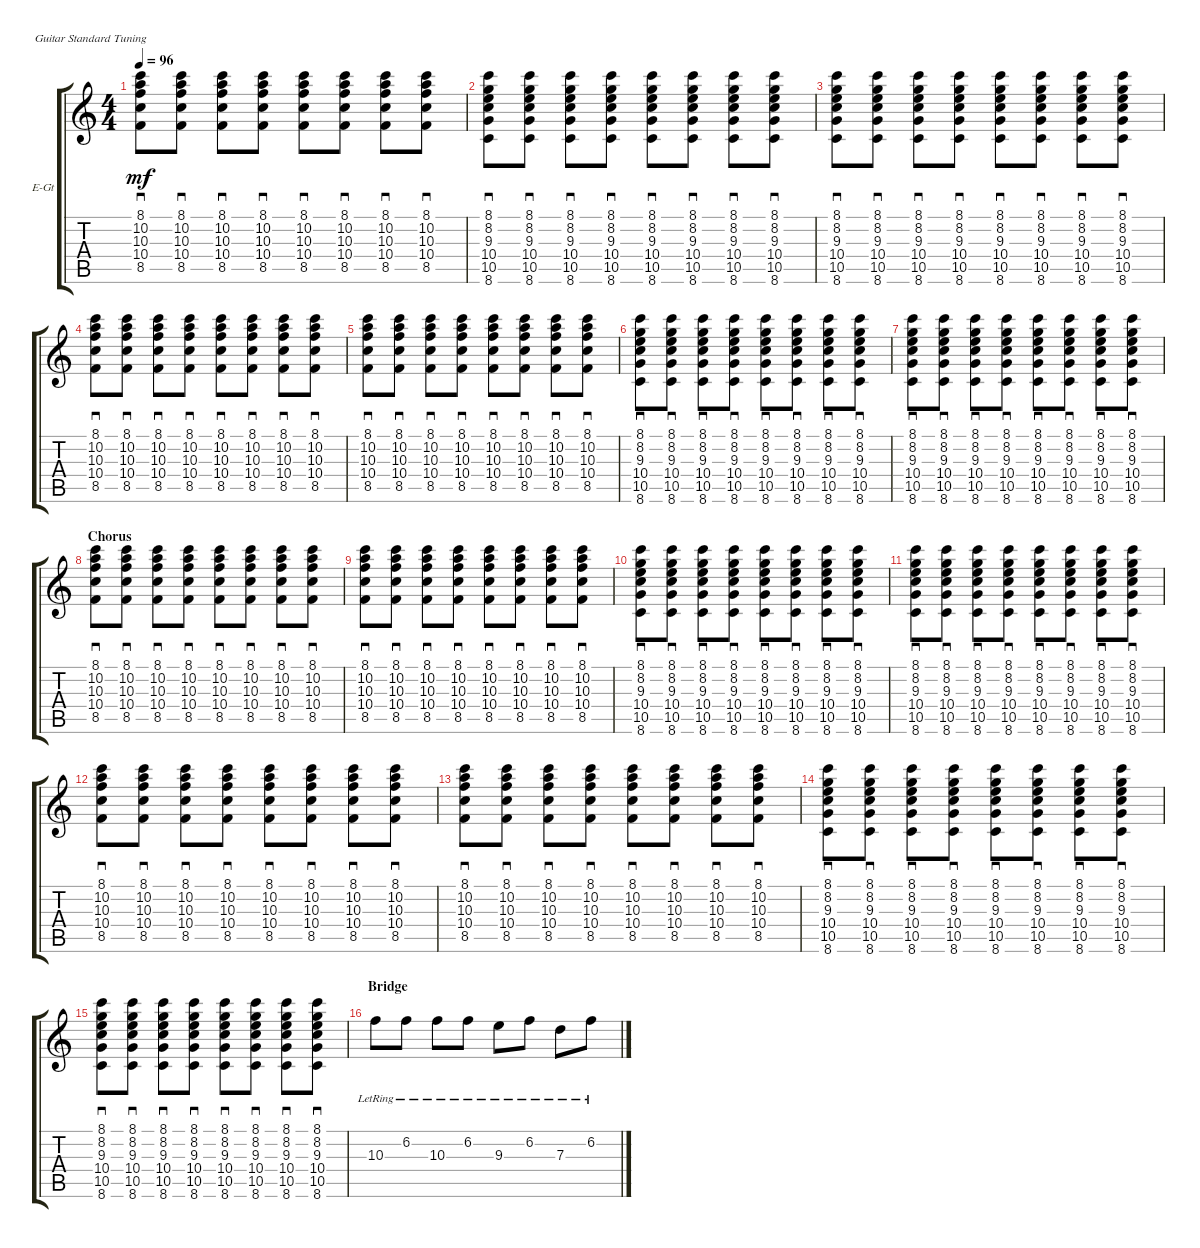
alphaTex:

\defaultSystemsLayout 4
\bracketExtendMode groupsimilarinstruments
\firstSystemTrackNameOrientation horizontal
\otherSystemsTrackNameOrientation horizontal
\track ("Electric Guitar (Drive)" "E-Gt") {instrument overdrivenguitar}
\staff {score tabs}
\tuning (E4 B3 G3 D3 A2 E2)
\ts (4 4)
\tempo 96
\clef g2
\ks c
(8.5 10.4 10.3 10.2 8.1).8{sd dy mf} (8.5 10.4 10.3 10.2 8.1).8{sd} (8.5 10.4 10.3 10.2 8.1).8{sd} (8.5 10.4 10.3 10.2 8.1).8{sd} (8.5 10.4 10.3 10.2 8.1).8{sd} (8.5 10.4 10.3 10.2 8.1).8{sd} (8.5 10.4 10.3 10.2 8.1).8{sd} (8.5 10.4 10.3 10.2 8.1).8{sd} |
(8.6 10.5 10.4 9.3 8.2 8.1).8{sd} (8.6 10.5 10.4 9.3 8.2 8.1).8{sd} (8.6 10.5 10.4 9.3 8.2 8.1).8{sd} (8.6 10.5 10.4 9.3 8.2 8.1).8{sd} (8.6 10.5 10.4 9.3 8.2 8.1).8{sd} (8.6 10.5 10.4 9.3 8.2 8.1).8{sd} (8.6 10.5 10.4 9.3 8.2 8.1).8{sd} (8.6 10.5 10.4 9.3 8.2 8.1).8{sd} |
(8.6 10.5 10.4 9.3 8.2 8.1).8{sd} (8.6 10.5 10.4 9.3 8.2 8.1).8{sd} (8.6 10.5 10.4 9.3 8.2 8.1).8{sd} (8.6 10.5 10.4 9.3 8.2 8.1).8{sd} (8.6 10.5 10.4 9.3 8.2 8.1).8{sd} (8.6 10.5 10.4 9.3 8.2 8.1).8{sd} (8.6 10.5 10.4 9.3 8.2 8.1).8{sd} (8.6 10.5 10.4 9.3 8.2 8.1).8{sd} |
(8.5 10.4 10.3 10.2 8.1).8{sd} (8.5 10.4 10.3 10.2 8.1).8{sd} (8.5 10.4 10.3 10.2 8.1).8{sd} (8.5 10.4 10.3 10.2 8.1).8{sd} (8.5 10.4 10.3 10.2 8.1).8{sd} (8.5 10.4 10.3 10.2 8.1).8{sd} (8.5 10.4 10.3 10.2 8.1).8{sd} (8.5 10.4 10.3 10.2 8.1).8{sd} |
(8.5 10.4 10.3 10.2 8.1).8{sd} (8.5 10.4 10.3 10.2 8.1).8{sd} (8.5 10.4 10.3 10.2 8.1).8{sd} (8.5 10.4 10.3 10.2 8.1).8{sd} (8.5 10.4 10.3 10.2 8.1).8{sd} (8.5 10.4 10.3 10.2 8.1).8{sd} (8.5 10.4 10.3 10.2 8.1).8{sd} (8.5 10.4 10.3 10.2 8.1).8{sd} |
(8.6 10.5 10.4 9.3 8.2 8.1).8{sd} (8.6 10.5 10.4 9.3 8.2 8.1).8{sd} (8.6 10.5 10.4 9.3 8.2 8.1).8{sd} (8.6 10.5 10.4 9.3 8.2 8.1).8{sd} (8.6 10.5 10.4 9.3 8.2 8.1).8{sd} (8.6 10.5 10.4 9.3 8.2 8.1).8{sd} (8.6 10.5 10.4 9.3 8.2 8.1).8{sd} (8.6 10.5 10.4 9.3 8.2 8.1).8{sd} |
(8.6 10.5 10.4 9.3 8.2 8.1).8{sd} (8.6 10.5 10.4 9.3 8.2 8.1).8{sd} (8.6 10.5 10.4 9.3 8.2 8.1).8{sd} (8.6 10.5 10.4 9.3 8.2 8.1).8{sd} (8.6 10.5 10.4 9.3 8.2 8.1).8{sd} (8.6 10.5 10.4 9.3 8.2 8.1).8{sd} (8.6 10.5 10.4 9.3 8.2 8.1).8{sd} (8.6 10.5 10.4 9.3 8.2 8.1).8{sd} |
\section ("" "Chorus")
(8.5 10.4 10.3 10.2 8.1).8{sd} (8.5 10.4 10.3 10.2 8.1).8{sd} (8.5 10.4 10.3 10.2 8.1).8{sd} (8.5 10.4 10.3 10.2 8.1).8{sd} (8.5 10.4 10.3 10.2 8.1).8{sd} (8.5 10.4 10.3 10.2 8.1).8{sd} (8.5 10.4 10.3 10.2 8.1).8{sd} (8.5 10.4 10.3 10.2 8.1).8{sd} |
(8.5 10.4 10.3 10.2 8.1).8{sd} (8.5 10.4 10.3 10.2 8.1).8{sd} (8.5 10.4 10.3 10.2 8.1).8{sd} (8.5 10.4 10.3 10.2 8.1).8{sd} (8.5 10.4 10.3 10.2 8.1).8{sd} (8.5 10.4 10.3 10.2 8.1).8{sd} (8.5 10.4 10.3 10.2 8.1).8{sd} (8.5 10.4 10.3 10.2 8.1).8{sd} |
(8.6 10.5 10.4 9.3 8.2 8.1).8{sd} (8.6 10.5 10.4 9.3 8.2 8.1).8{sd} (8.6 10.5 10.4 9.3 8.2 8.1).8{sd} (8.6 10.5 10.4 9.3 8.2 8.1).8{sd} (8.6 10.5 10.4 9.3 8.2 8.1).8{sd} (8.6 10.5 10.4 9.3 8.2 8.1).8{sd} (8.6 10.5 10.4 9.3 8.2 8.1).8{sd} (8.6 10.5 10.4 9.3 8.2 8.1).8{sd} |
(8.6 10.5 10.4 9.3 8.2 8.1).8{sd} (8.6 10.5 10.4 9.3 8.2 8.1).8{sd} (8.6 10.5 10.4 9.3 8.2 8.1).8{sd} (8.6 10.5 10.4 9.3 8.2 8.1).8{sd} (8.6 10.5 10.4 9.3 8.2 8.1).8{sd} (8.6 10.5 10.4 9.3 8.2 8.1).8{sd} (8.6 10.5 10.4 9.3 8.2 8.1).8{sd} (8.6 10.5 10.4 9.3 8.2 8.1).8{sd} |
(8.5 10.4 10.3 10.2 8.1).8{sd} (8.5 10.4 10.3 10.2 8.1).8{sd} (8.5 10.4 10.3 10.2 8.1).8{sd} (8.5 10.4 10.3 10.2 8.1).8{sd} (8.5 10.4 10.3 10.2 8.1).8{sd} (8.5 10.4 10.3 10.2 8.1).8{sd} (8.5 10.4 10.3 10.2 8.1).8{sd} (8.5 10.4 10.3 10.2 8.1).8{sd} |
(8.5 10.4 10.3 10.2 8.1).8{sd} (8.5 10.4 10.3 10.2 8.1).8{sd} (8.5 10.4 10.3 10.2 8.1).8{sd} (8.5 10.4 10.3 10.2 8.1).8{sd} (8.5 10.4 10.3 10.2 8.1).8{sd} (8.5 10.4 10.3 10.2 8.1).8{sd} (8.5 10.4 10.3 10.2 8.1).8{sd} (8.5 10.4 10.3 10.2 8.1).8{sd} |
(8.6 10.5 10.4 9.3 8.2 8.1).8{sd} (8.6 10.5 10.4 9.3 8.2 8.1).8{sd} (8.6 10.5 10.4 9.3 8.2 8.1).8{sd} (8.6 10.5 10.4 9.3 8.2 8.1).8{sd} (8.6 10.5 10.4 9.3 8.2 8.1).8{sd} (8.6 10.5 10.4 9.3 8.2 8.1).8{sd} (8.6 10.5 10.4 9.3 8.2 8.1).8{sd} (8.6 10.5 10.4 9.3 8.2 8.1).8{sd} |
(8.6 10.5 10.4 9.3 8.2 8.1).8{sd} (8.6 10.5 10.4 9.3 8.2 8.1).8{sd} (8.6 10.5 10.4 9.3 8.2 8.1).8{sd} (8.6 10.5 10.4 9.3 8.2 8.1).8{sd} (8.6 10.5 10.4 9.3 8.2 8.1).8{sd} (8.6 10.5 10.4 9.3 8.2 8.1).8{sd} (8.6 10.5 10.4 9.3 8.2 8.1).8{sd} (8.6 10.5 10.4 9.3 8.2 8.1).8{sd} |
\section ("" "Bridge")
10.3{lr}.8 6.2{lr}.8 10.3{lr}.8 6.2{lr}.8 9.3{lr}.8 6.2{lr}.8 7.3{lr}.8 6.2{lr}.8
